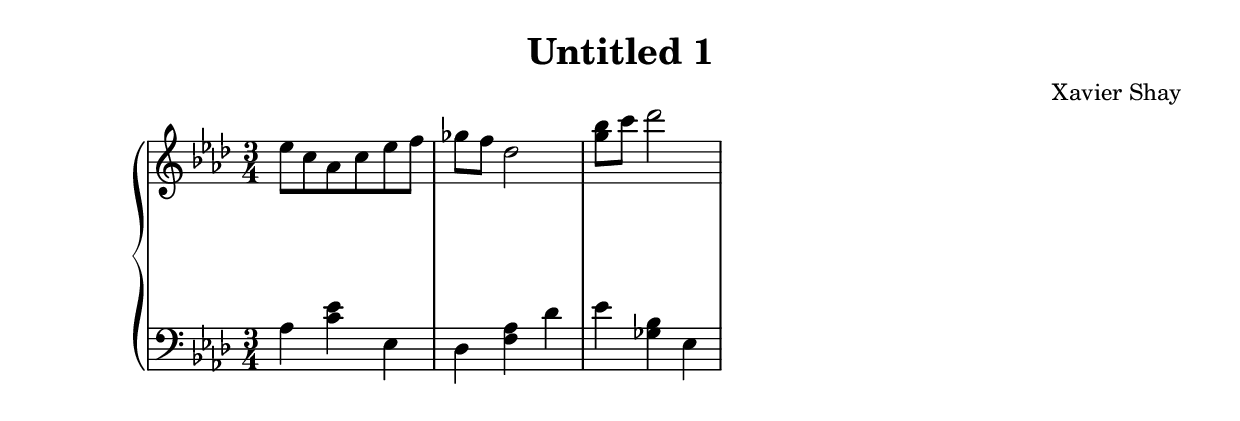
\version "2.12.2"
\header {
  title = "Untitled 1"
  composer = "Xavier Shay"
}

upper = {
  \time 3/4
  \key aes \major

  \relative c'' {
    ees8 c aes c ees f |
    ges f des2 |
    <g bes>8 c des2 |
  }
}

lower = {
  \clef bass
  \time 3/4
  \key aes \major

  \relative c' {
    aes4 <c ees> ees, |
    des <f aes> des' |
    ees <ges, bes> ees |
  }
}

dynamics = {}

\score {
  \new PianoStaff <<
    \set PianoStaff.connectArpeggios = ##t
    \override PianoStaff.Arpeggio #'stencil = #ly:arpeggio::brew-chord-bracket
    \new Staff = "upper" \upper
    \new Dynamics = "dynamics" \dynamics
    \new Staff = "lower" \lower
  >>
  \layout { 
    \context {
           \type "Engraver_group"
           \name Dynamics
           \alias Voice % So that \cresc works, for example.
           \consists "Output_property_engraver"
     
           \override VerticalAxisGroup #'minimum-Y-extent = #'(-1 . 1)
           pedalSustainStrings = #'("Ped." "*Ped." "*")
           pedalUnaCordaStrings = #'("una corda" "" "tre corde")
     
           \consists "Piano_pedal_engraver"
           \consists "Script_engraver"
           \consists "Dynamic_engraver"
           \consists "Text_engraver"
     
           \override TextScript #'font-size = #2
           \override TextScript #'font-shape = #'italic
           \override DynamicText #'extra-offset = #'(0 . 2.5)
           \override Hairpin #'extra-offset = #'(0 . 2.5)
     
           \consists "Skip_event_swallow_translator"
     
           \consists "Axis_group_engraver"
         }
  
   \context {
     \PianoStaff
     \accepts Dynamics
     \override VerticalAlignment #'forced-distance = #7
   }
  }
  \midi {
     \context {
       \Score
       tempoWholesPerMinute = #(ly:make-moment 120 4)
     }
   }
}
